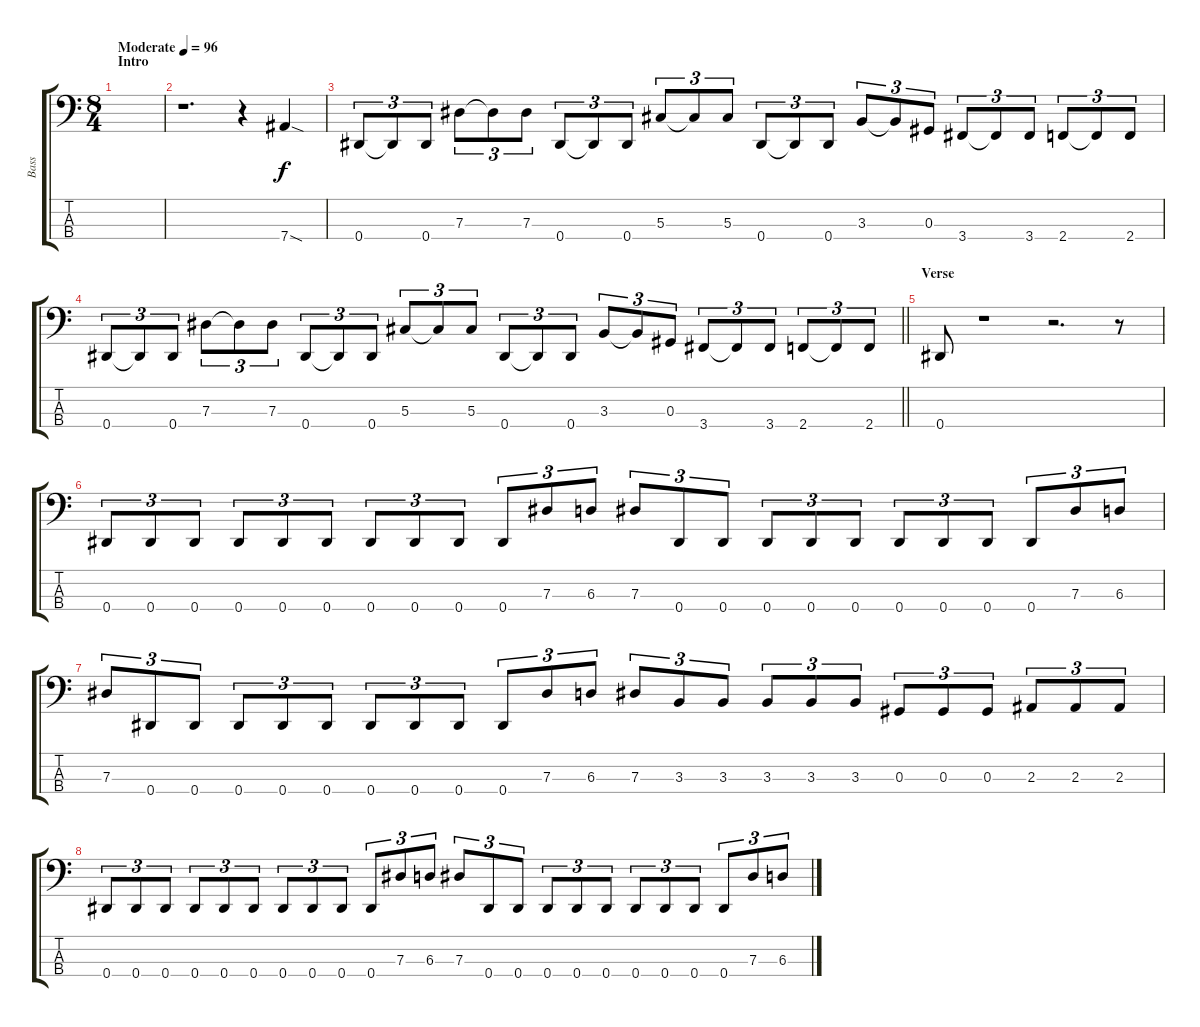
\track ("Bass" "Bass") {instrument electricbassfinger}
\staff {score tabs}
\tuning (Gb2 Db2 Ab1 Eb1) {hide}
\ts (8 4)
\section ("" "Intro")
\tempo (96 "Moderate")
\clef f4
\ks c
|
r.1{d} r.4 7.4{sod}.4 |
0.4.8{tu (3 2)} 0.4{t}.8{tu (3 2)} 0.4.8{tu (3 2)} 7.3.8{tu (3 2)} 7.3{t}.8{tu (3 2)} 7.3.8{tu (3 2)} 0.4.8{tu (3 2)} 0.4{t}.8{tu (3 2)} 0.4.8{tu (3 2)} 5.3.8{tu (3 2)} 5.3{t}.8{tu (3 2)} 5.3.8{tu (3 2)} 0.4.8{tu (3 2)} 0.4{t}.8{tu (3 2)} 0.4.8{tu (3 2)} 3.3.8{tu (3 2)} 3.3{t}.8{tu (3 2)} 0.3.8{tu (3 2)} 3.4.8{tu (3 2)} 3.4{t}.8{tu (3 2)} 3.4.8{tu (3 2)} 2.4.8{tu (3 2)} 2.4{t}.8{tu (3 2)} 2.4.8{tu (3 2)} |
\barLineRight lightlight
0.4.8{tu (3 2)} 0.4{t}.8{tu (3 2)} 0.4.8{tu (3 2)} 7.3.8{tu (3 2)} 7.3{t}.8{tu (3 2)} 7.3.8{tu (3 2)} 0.4.8{tu (3 2)} 0.4{t}.8{tu (3 2)} 0.4.8{tu (3 2)} 5.3.8{tu (3 2)} 5.3{t}.8{tu (3 2)} 5.3.8{tu (3 2)} 0.4.8{tu (3 2)} 0.4{t}.8{tu (3 2)} 0.4.8{tu (3 2)} 3.3.8{tu (3 2)} 3.3{t}.8{tu (3 2)} 0.3.8{tu (3 2)} 3.4.8{tu (3 2)} 3.4{t}.8{tu (3 2)} 3.4.8{tu (3 2)} 2.4.8{tu (3 2)} 2.4{t}.8{tu (3 2)} 2.4.8{tu (3 2)} |
\section ("" "Verse")
0.4.8 r.1 r.2{d} r.8 |
0.4.8{tu (3 2)} 0.4.8{tu (3 2)} 0.4.8{tu (3 2)} 0.4.8{tu (3 2)} 0.4.8{tu (3 2)} 0.4.8{tu (3 2)} 0.4.8{tu (3 2)} 0.4.8{tu (3 2)} 0.4.8{tu (3 2)} 0.4.8{tu (3 2)} 7.3.8{tu (3 2)} 6.3.8{tu (3 2)} 7.3.8{tu (3 2)} 0.4.8{tu (3 2)} 0.4.8{tu (3 2)} 0.4.8{tu (3 2)} 0.4.8{tu (3 2)} 0.4.8{tu (3 2)} 0.4.8{tu (3 2)} 0.4.8{tu (3 2)} 0.4.8{tu (3 2)} 0.4.8{tu (3 2)} 7.3.8{tu (3 2)} 6.3.8{tu (3 2)} |
7.3.8{tu (3 2)} 0.4.8{tu (3 2)} 0.4.8{tu (3 2)} 0.4.8{tu (3 2)} 0.4.8{tu (3 2)} 0.4.8{tu (3 2)} 0.4.8{tu (3 2)} 0.4.8{tu (3 2)} 0.4.8{tu (3 2)} 0.4.8{tu (3 2)} 7.3.8{tu (3 2)} 6.3.8{tu (3 2)} 7.3.8{tu (3 2)} 3.3.8{tu (3 2)} 3.3.8{tu (3 2)} 3.3.8{tu (3 2)} 3.3.8{tu (3 2)} 3.3.8{tu (3 2)} 0.3.8{tu (3 2)} 0.3.8{tu (3 2)} 0.3.8{tu (3 2)} 2.3.8{tu (3 2)} 2.3.8{tu (3 2)} 2.3.8{tu (3 2)} |
0.4.8{tu (3 2)} 0.4.8{tu (3 2)} 0.4.8{tu (3 2)} 0.4.8{tu (3 2)} 0.4.8{tu (3 2)} 0.4.8{tu (3 2)} 0.4.8{tu (3 2)} 0.4.8{tu (3 2)} 0.4.8{tu (3 2)} 0.4.8{tu (3 2)} 7.3.8{tu (3 2)} 6.3.8{tu (3 2)} 7.3.8{tu (3 2)} 0.4.8{tu (3 2)} 0.4.8{tu (3 2)} 0.4.8{tu (3 2)} 0.4.8{tu (3 2)} 0.4.8{tu (3 2)} 0.4.8{tu (3 2)} 0.4.8{tu (3 2)} 0.4.8{tu (3 2)} 0.4.8{tu (3 2)} 7.3.8{tu (3 2)} 6.3.8{tu (3 2)}
